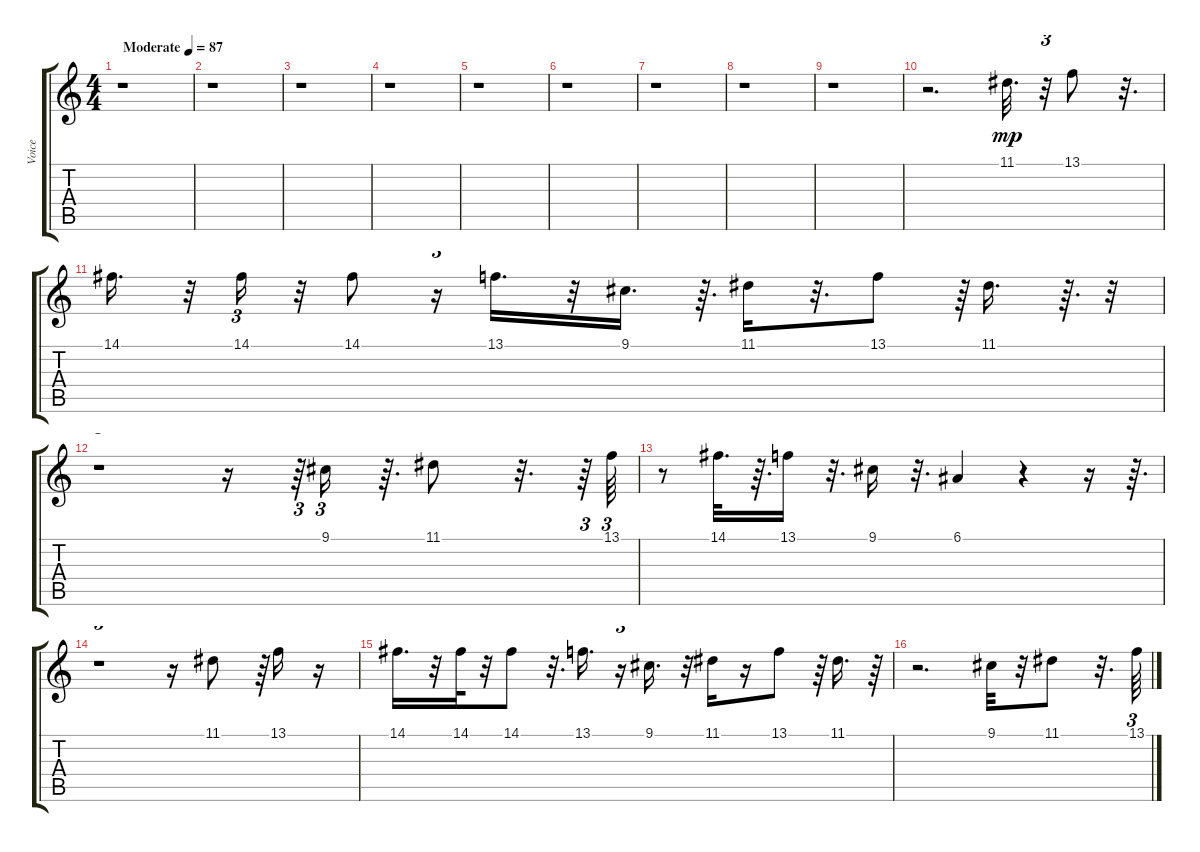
\track ("Voice" "Voice") {instrument flute}
\staff {score tabs}
\tuning (E4 B3 G3 D3 A2 E2) {hide}
\ts (4 4)
\tempo (87 "Moderate")
\clef g2
\ks c
r.1{dy mp instrument flute} |
r.1 |
r.1 |
r.1 |
r.1 |
r.1 |
r.1 |
r.1 |
r.1 |
r.2{d} 11.1.32{d} r.32{tu (3 2)} 13.1.8 r.32{d} |
14.1.16{d} r.32 14.1.16{tu (3 2)} r.32 14.1.8 r.16{tu (3 2)} 13.1.16{d} r.32 9.1.16{d} r.64{d} 11.1.16 r.32{d} 13.1.8 r.64{tu (3 2)} 11.1.16{d} r.64{d} r.32 |
r.1{tu (3 2)} r.16 r.64{tu (3 2)} 9.1.16{tu (3 2)} r.64{d} 11.1.8 r.32{d} r.64{tu (3 2)} 13.1.64{tu (3 2)} |
r.8 14.1.32{d} r.64{d} 13.1.16 r.32{d} 9.1.16 r.32{d} 6.1.4 r.4 r.16 r.64{d} |
r.1{tu (3 2)} r.16 11.1.8 r.64{tu (3 2)} 13.1.16 r.16 |
14.1.16{d} r.32 14.1.32 r.32 14.1.8 r.32{d} 13.1.16{d} r.16{tu (3 2)} 9.1.16{d} r.32 11.1.16 r.16 13.1.8 r.64 11.1.16{d} r.64 |
r.2{d} 9.1.32 r.32 11.1.8 r.32{d} 13.1.64{tu (3 2)}
